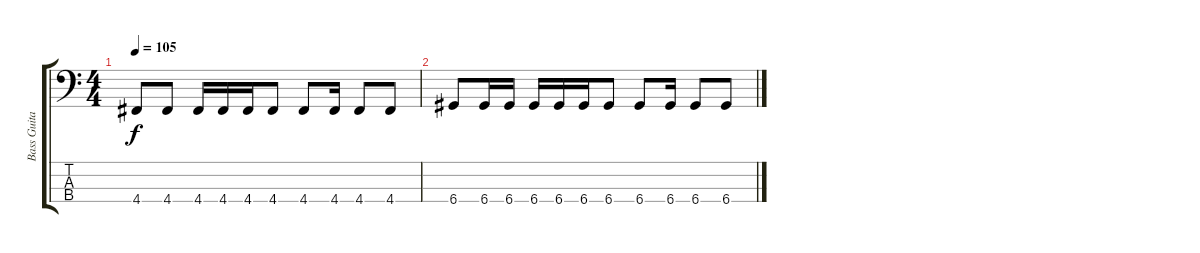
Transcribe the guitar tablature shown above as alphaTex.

\track ("Bass Guitar" "Bass Guita") {instrument electricbassfinger}
\staff {score tabs}
\tuning (G2 D2 A1 D1) {hide}
\ts (4 4)
\tempo 105
\clef f4
\ks c
4.4.8{dy f} 4.4.8 4.4.16 4.4.16 4.4.16 4.4.8 4.4.8 4.4.16 4.4.8 4.4.8 |
6.4.8 6.4.16 6.4.16 6.4.16 6.4.16 6.4.16 6.4.8 6.4.8 6.4.16 6.4.8 6.4.8
